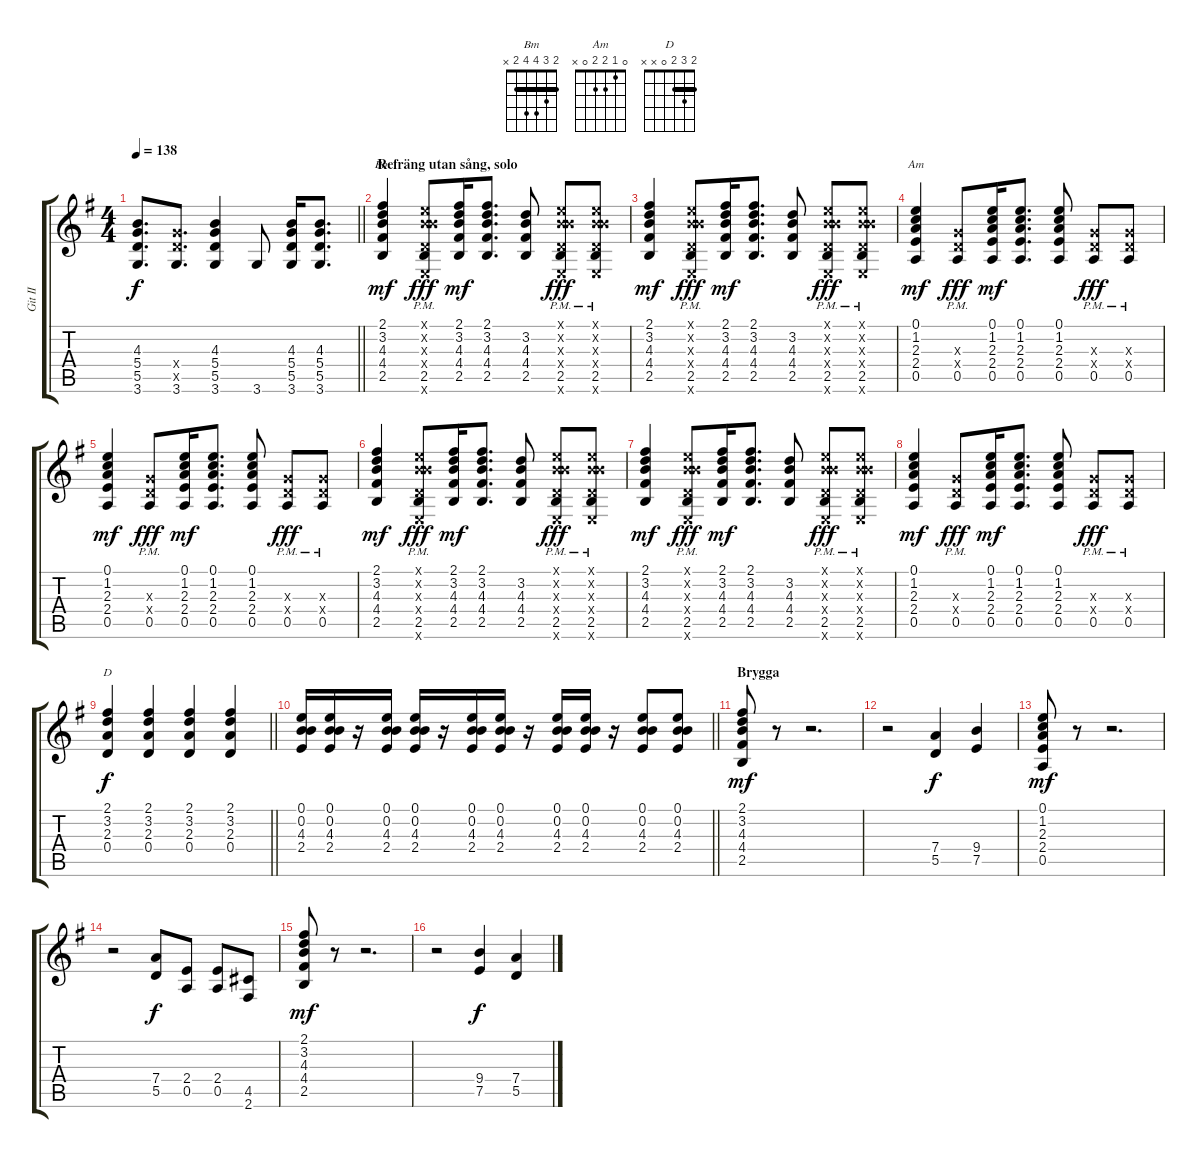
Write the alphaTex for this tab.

\track ("Git II" "Git II") {instrument overdrivenguitar}
\staff {score tabs}
\tuning (E4 B3 G3 D3 A2 E2) {hide}
\chord ("Bm" 2 3 4 4 2 x) {barre 2}
\chord ("Am" 0 1 2 2 0 x)
\chord ("D" 2 3 2 0 x x) {barre 2}
\ts (4 4)
\tempo 138
\clef g2
\barLineRight lightlight
\ks g
(4.3 5.4 5.5 3.6).8{d dy f} (5.4{x} 5.5{x} 3.6).8{d} (4.3 5.4 5.5 3.6).4 3.6.8 (4.3 5.4 5.5 3.6).16 (4.3 5.4 5.5 3.6).8{d} |
\section ("" "Refräng utan sång, solo")
(2.1 3.2 4.3 4.4 2.5).4{ch "Bm" dy mf} (0.1{x} 0.2{x} 4.3{x} 0.4{x} 2.5{pm} 0.6{x}).8{dy fff} (2.1 3.2 4.3 4.4 2.5).16{dy mf} (2.1 3.2 4.3 4.4 2.5).8{d} (3.2 4.3 4.4 2.5).8 (0.1{x} 0.2{x} 4.3{x} 0.4{x} 2.5{pm} 0.6{x}).8{dy fff} (0.1{x} 0.2{x} 4.3{x} 0.4{x} 2.5{pm} 0.6{x}).8 |
(2.1 3.2 4.3 4.4 2.5).4{dy mf} (0.1{x} 0.2{x} 4.3{x} 0.4{x} 2.5{pm} 0.6{x}).8{dy fff} (2.1 3.2 4.3 4.4 2.5).16{dy mf} (2.1 3.2 4.3 4.4 2.5).8{d} (3.2 4.3 4.4 2.5).8 (0.1{x} 0.2{x} 4.3{x} 0.4{x} 2.5{pm} 0.6{x}).8{dy fff} (0.1{x} 0.2{x} 4.3{x} 0.4{x} 2.5{pm} 0.6{x}).8 |
(0.1 1.2 2.3 2.4 0.5).4{ch "Am" dy mf} (0.3{x} 0.4{x} 0.5{pm}).8{dy fff} (0.1 1.2 2.3 2.4 0.5).16{dy mf} (0.1 1.2 2.3 2.4 0.5).8{d} (0.1 1.2 2.3 2.4 0.5).8 (0.3{x} 0.4{x} 0.5{pm}).8{dy fff} (0.3{x} 0.4{x} 0.5{pm}).8 |
(0.1 1.2 2.3 2.4 0.5).4{dy mf} (0.3{x} 0.4{x} 0.5{pm}).8{dy fff} (0.1 1.2 2.3 2.4 0.5).16{dy mf} (0.1 1.2 2.3 2.4 0.5).8{d} (0.1 1.2 2.3 2.4 0.5).8 (0.3{x} 0.4{x} 0.5{pm}).8{dy fff} (0.3{x} 0.4{x} 0.5{pm}).8 |
(2.1 3.2 4.3 4.4 2.5).4{dy mf} (0.1{x} 0.2{x} 4.3{x} 0.4{x} 2.5{pm} 0.6{x}).8{dy fff} (2.1 3.2 4.3 4.4 2.5).16{dy mf} (2.1 3.2 4.3 4.4 2.5).8{d} (3.2 4.3 4.4 2.5).8 (0.1{x} 0.2{x} 4.3{x} 0.4{x} 2.5{pm} 0.6{x}).8{dy fff} (0.1{x} 0.2{x} 4.3{x} 0.4{x} 2.5{pm} 0.6{x}).8 |
(2.1 3.2 4.3 4.4 2.5).4{dy mf} (0.1{x} 0.2{x} 4.3{x} 0.4{x} 2.5{pm} 0.6{x}).8{dy fff} (2.1 3.2 4.3 4.4 2.5).16{dy mf} (2.1 3.2 4.3 4.4 2.5).8{d} (3.2 4.3 4.4 2.5).8 (0.1{x} 0.2{x} 4.3{x} 0.4{x} 2.5{pm} 0.6{x}).8{dy fff} (0.1{x} 0.2{x} 4.3{x} 0.4{x} 2.5{pm} 0.6{x}).8 |
(0.1 1.2 2.3 2.4 0.5).4{dy mf} (0.3{x} 0.4{x} 0.5{pm}).8{dy fff} (0.1 1.2 2.3 2.4 0.5).16{dy mf} (0.1 1.2 2.3 2.4 0.5).8{d} (0.1 1.2 2.3 2.4 0.5).8 (0.3{x} 0.4{x} 0.5{pm}).8{dy fff} (0.3{x} 0.4{x} 0.5{pm}).8 |
\barLineRight lightlight
(2.1 3.2 2.3 0.4).4{ch "D" dy f} (2.1 3.2 2.3 0.4).4 (2.1 3.2 2.3 0.4).4 (2.1 3.2 2.3 0.4).4 |
\barLineRight lightlight
(0.1 0.2 4.3 2.4).16 (0.1 0.2 4.3 2.4).16 r.16 (0.1 0.2 4.3 2.4).16 (0.1 0.2 4.3 2.4).16 r.16 (0.1 0.2 4.3 2.4).16 (0.1 0.2 4.3 2.4).16 r.16 (0.1 0.2 4.3 2.4).16 (0.1 0.2 4.3 2.4).16 r.16 (0.1 0.2 4.3 2.4).8 (0.1 0.2 4.3 2.4).8 |
\section ("" "Brygga")
(2.1 3.2 4.3 4.4 2.5).8{dy mf} r.8 r.2{d} |
r.2 (7.4 5.5).4{dy f} (9.4 7.5).4 |
(0.1 1.2 2.3 2.4 0.5).8{dy mf} r.8 r.2{d} |
r.2 (7.4 5.5).8{dy f} (2.4 0.5).8 (2.4 0.5).8 (4.5 2.6).8 |
(2.1 3.2 4.3 4.4 2.5).8{dy mf} r.8 r.2{d} |
r.2 (9.4 7.5).4{dy f} (7.4 5.5).4
